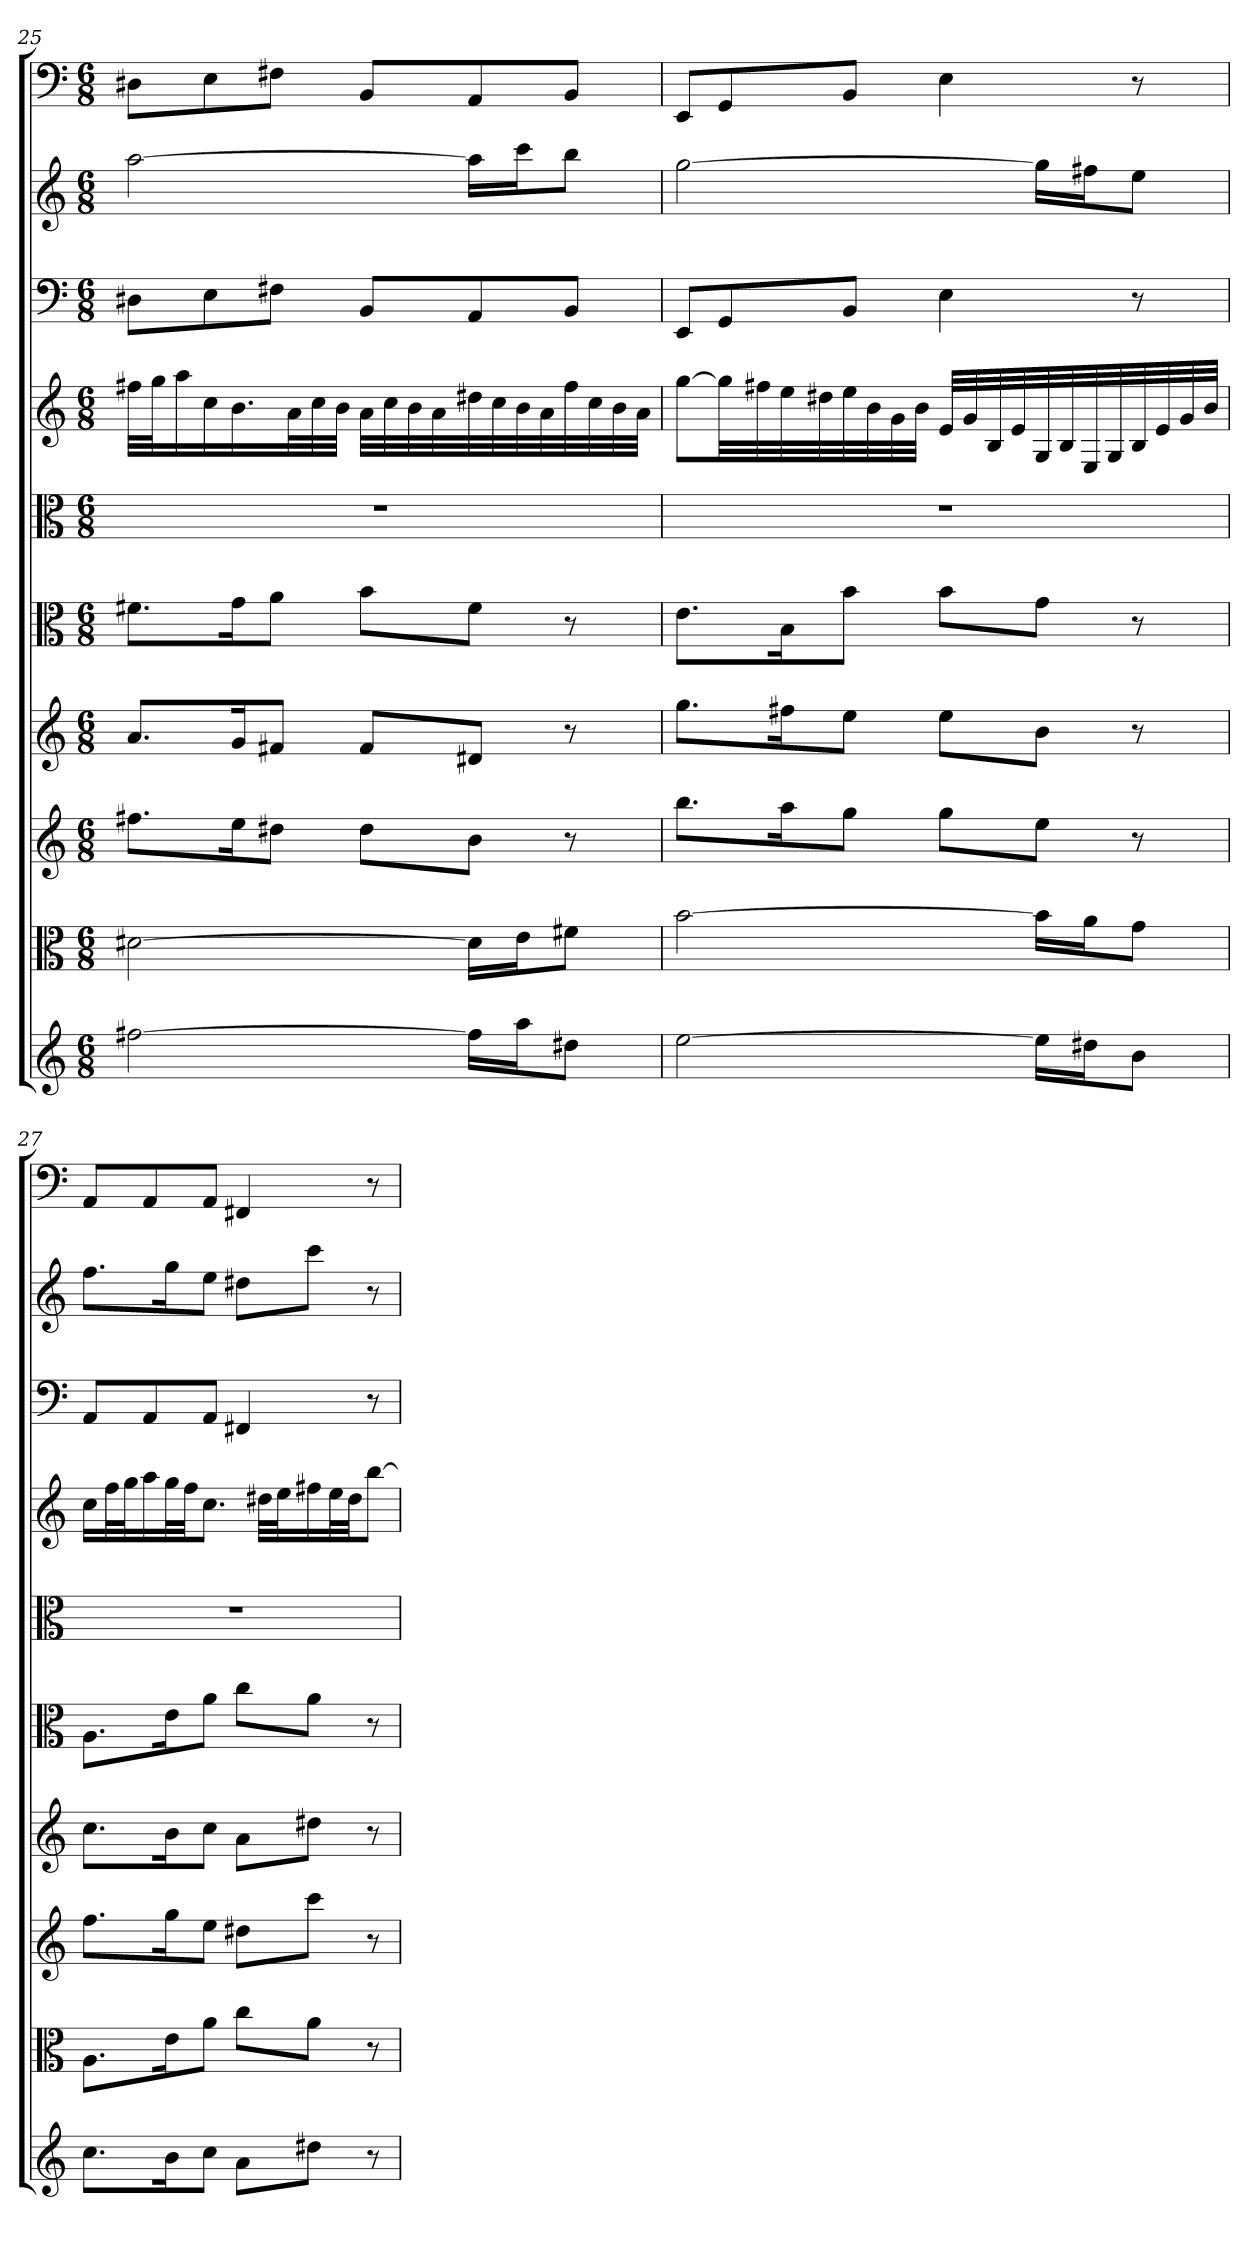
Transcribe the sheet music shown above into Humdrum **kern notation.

**kern	**kern	**kern	**kern	**kern	**kern	**kern	**kern	**kern	**kern
*part10	*part9	*part8	*part7	*part6	*part5	*part4	*part3	*part2	*part1
*staff10	*staff9	*staff8	*staff7	*staff6	*staff5	*staff4	*staff3	*staff2	*staff1
*	*clefC3	*	*	*clefC3	*clefC3	*	*clefF4	*	*clefF4
*k[]	*k[]	*k[]	*k[]	*k[]	*k[]	*k[]	*k[]	*k[]	*k[]
*a:	*a:	*a:	*a:	*a:	*a:	*a:	*a:	*a:	*a:
*M6/8	*M6/8	*M6/8	*M6/8	*M6/8	*M6/8	*M6/8	*M6/8	*M6/8	*M6/8
=25	=25	=25	=25	=25	=25	=25	=25	=25	=25
[2ff#X	[2d#X	8.ff#XL	8.aL	8.f#X\L	2.r	32ff#XLLL	8D#X\L	[2aa	8D#X\L
.	.	.	.	.	.	32ggJ	.	.	.
.	.	.	.	.	.	16aa	.	.	.
.	.	.	.	.	.	16cc	8E\	.	8E\
.	.	16eeK	16gK	16g\K	.	16.b	.	.	.
.	.	8dd#XJ	8f#XJ	8a\J	.	.	8F#X\J	.	8F#X\J
.	.	.	.	.	.	32aL	.	.	.
.	.	.	.	.	.	32cc	.	.	.
.	.	.	.	.	.	32bJJJ	.	.	.
.	.	8dd#L	8f#L	8b\L	.	32aLLL	8BB/L	.	8BB/L
.	.	.	.	.	.	32cc	.	.	.
.	.	.	.	.	.	32b	.	.	.
.	.	.	.	.	.	32a	.	.	.
16ff#LL]	16d#\LL]	8bJ	8d#XJ	8f#\J	.	32dd#X	8AA/	16aaLL]	8AA/
.	.	.	.	.	.	32cc	.	.	.
16aaJ	16e\J	.	.	.	.	32b	.	16cccJ	.
.	.	.	.	.	.	32a	.	.	.
8dd#XJ	8f#X\J	8r	8r	8r	.	32ff#	8BB/J	8bbJ	8BB/J
.	.	.	.	.	.	32cc	.	.	.
.	.	.	.	.	.	32b	.	.	.
.	.	.	.	.	.	32aJJJ	.	.	.
=26	=26	=26	=26	=26	=26	=26	=26	=26	=26
[2ee	[2b	8.bbL	8.ggL	8.e\L	2.r	[8ggL	8EE/L	[2gg	8EE/L
.	.	.	.	.	.	32ggLL]	8GG/	.	8GG/
.	.	.	.	.	.	32ff#X	.	.	.
.	.	16aaK	16ff#XK	16B\K	.	32ee	.	.	.
.	.	.	.	.	.	32dd#X	.	.	.
.	.	8ggJ	8eeJ	8b\J	.	32ee	8BB/J	.	8BB/J
.	.	.	.	.	.	32b	.	.	.
.	.	.	.	.	.	32g	.	.	.
.	.	.	.	.	.	32bJJJ	.	.	.
.	.	8ggL	8eeL	8b\L	.	32eLLL	4E	.	4E
.	.	.	.	.	.	32g	.	.	.
.	.	.	.	.	.	32B	.	.	.
.	.	.	.	.	.	32e	.	.	.
16eeLL]	16b\LL]	8eeJ	8bJ	8g\J	.	32G	.	16ggLL]	.
.	.	.	.	.	.	32B	.	.	.
16dd#XJ	16a\J	.	.	.	.	32E	.	16ff#XJ	.
.	.	.	.	.	.	32G	.	.	.
8bJ	8g\J	8r	8r	8r	.	32B	8r	8eeJ	8r
.	.	.	.	.	.	32e	.	.	.
.	.	.	.	.	.	32g	.	.	.
.	.	.	.	.	.	32bJJJ	.	.	.
=27	=27	=27	=27	=27	=27	=27	=27	=27	=27
8.ccL	8.A\L	8.ffL	8.ccL	8.A\L	2.r	16ccLL	8AA/L	8.ffL	8AA/L
.	.	.	.	.	.	32ffL	.	.	.
.	.	.	.	.	.	32ggJ	.	.	.
.	.	.	.	.	.	16aa	8AA/	.	8AA/
16bK	16e\K	16ggK	16bK	16e\K	.	32ggL	.	16ggK	.
.	.	.	.	.	.	32ffJJ	.	.	.
8ccJ	8a\J	8eeJ	8ccJ	8a\J	.	8.ccJ	8AA/J	8eeJ	8AA/J
8aL	8cc\L	8dd#XL	8aL	8cc\L	.	.	4FF#X	8dd#XL	4FF#X
.	.	.	.	.	.	32dd#XLLL	.	.	.
.	.	.	.	.	.	32eeJ	.	.	.
8dd#XJ	8a\J	8cccJ	8dd#XJ	8a\J	.	16ff#X	.	8cccJ	.
.	.	.	.	.	.	32eeL	.	.	.
.	.	.	.	.	.	32dd#JJ	.	.	.
8r	8r	8r	8r	8r	.	[8bbJ	8r	8r	8r
=	=	=	=	=	=	=	=	=	=
*-	*-	*-	*-	*-	*-	*-	*-	*-	*-
